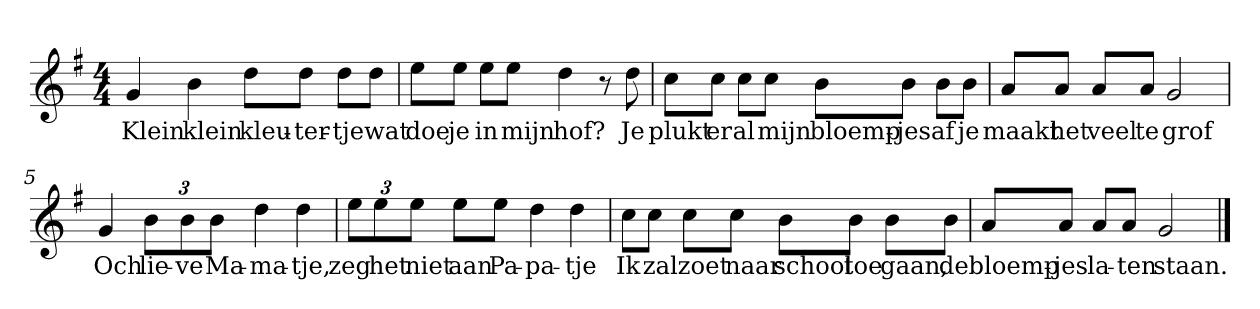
**kern	**text
*part1	*part1
*staff1	*staff1
*clefG2	*
*k[f#]	*
*G:	*
*M4/4	*
*MM120	*
=1	=1
4g	Klein
4b	klein
8dd\L	kleu-
8dd\J	-ter-
8dd\L	-tje
8dd\J	wat
=2	=2
8ee\L	doe
8ee\J	je
8ee\L	in
8ee\J	mijn
4dd	hof?
8r	.
8dd	Je
=3	=3
8cc\L	plukt
8cc\J	er
8cc\L	al
8cc\J	mijn
8b\L	bloemp-
8b\J	-jes
8b\L	af
8b\J	je
=4	=4
8a/L	maakt
8a/J	het
8a/L	veel
8a/J	te
2g	grof
=5	=5
4g	Och
12b\L	lie-
12b\	-ve
12b\J	Ma-
4dd	-ma-
4dd	-tje,
=6	=6
12ee\L	zeg
12ee\	het
12ee\J	niet
8ee\L	aan
8ee\J	Pa-
4dd	-pa-
4dd	-tje
=7	=7
8cc\L	Ik
8cc\J	zal
8cc\L	zoet
8cc\J	naar
8b\L	school
8b\J	toe
8b\L	gaan,
8b\J	de
=8	=8
8a/L	bloemp-
8a/J	-jes
8a/L	la-
8a/J	-ten
2g	staan.
==	==
*-	*-
